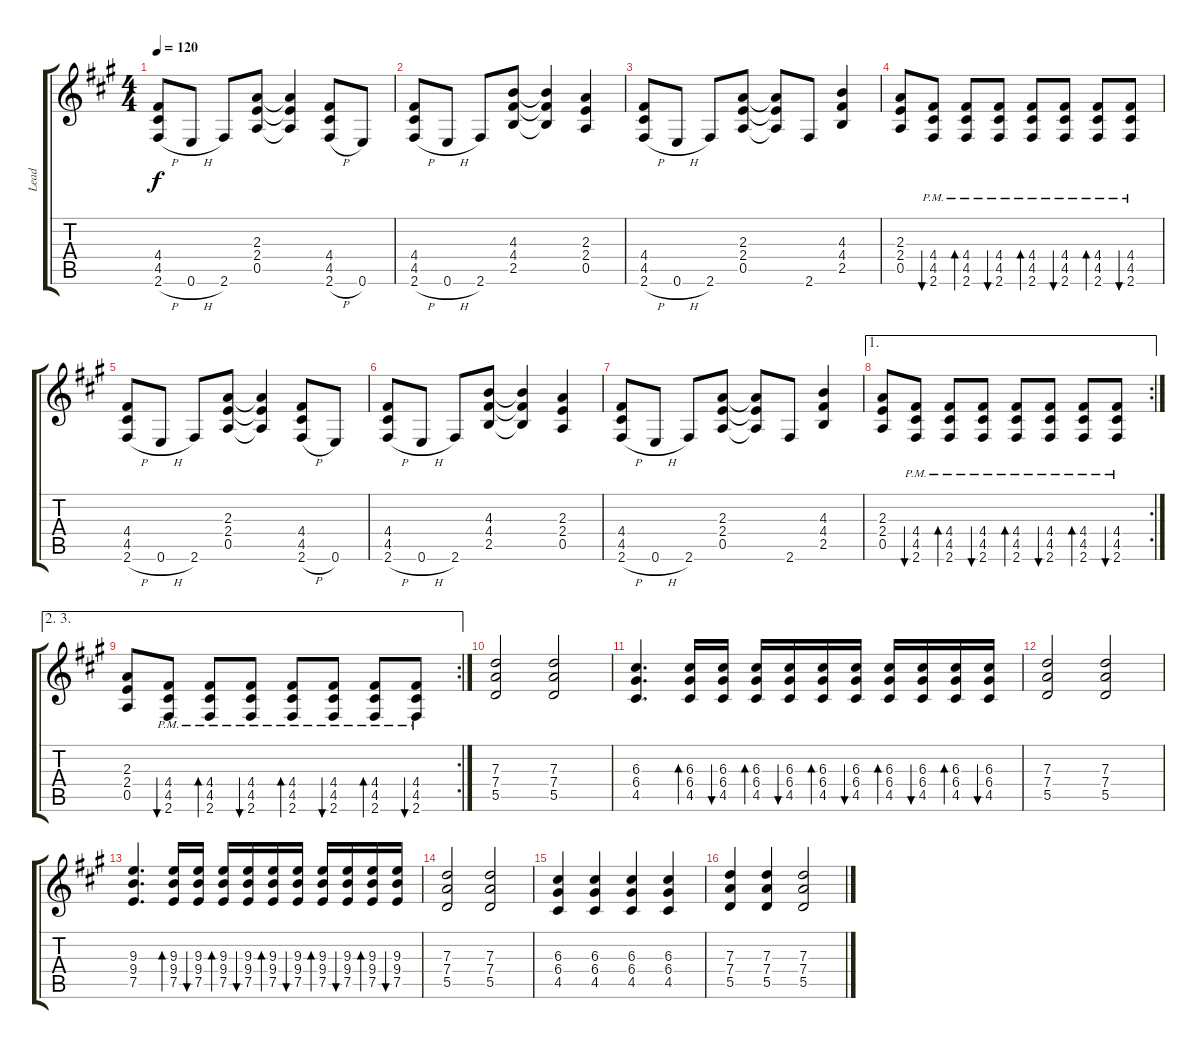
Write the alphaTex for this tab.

\track ("Lead" "Lead") {instrument distortionguitar}
\staff {score tabs}
\tuning (E4 B3 G3 D3 A2 E2) {hide}
\ts (4 4)
\tempo 120
\clef g2
\ks a
(4.4 4.5 2.6{h}).8{dy f} 0.6{h}.8 2.6.8 (2.3 2.4 0.5).8 (2.3{t} 2.4{t} 0.5{t}).4 (4.4 4.5 2.6{h}).8 0.6.8 |
(4.4 4.5 2.6{h}).8 0.6{h}.8 2.6.8 (4.3 4.4 2.5).8 (4.3{t} 4.4{t} 2.5{t}).4 (2.3 2.4 0.5).4 |
(4.4 4.5 2.6{h}).8 0.6{h}.8 2.6.8 (2.3 2.4 0.5).8 (2.3{t} 2.4{t} 0.5{t}).8 2.6.8 (4.3 4.4 2.5).4 |
(2.3 2.4 0.5).8 (4.4{pm} 4.5{pm} 2.6{pm}).8{bu 60} (4.4{pm} 4.5{pm} 2.6{pm}).8{bd 60} (4.4{pm} 4.5{pm} 2.6{pm}).8{bu 60} (4.4{pm} 4.5{pm} 2.6{pm}).8{bd 60} (4.4{pm} 4.5{pm} 2.6{pm}).8{bu 60} (4.4{pm} 4.5{pm} 2.6{pm}).8{bd 60} (4.4{pm} 4.5{pm} 2.6{pm}).8{bu 60} |
(4.4 4.5 2.6{h}).8 0.6{h}.8 2.6.8 (2.3 2.4 0.5).8 (2.3{t} 2.4{t} 0.5{t}).4 (4.4 4.5 2.6{h}).8 0.6.8 |
(4.4 4.5 2.6{h}).8 0.6{h}.8 2.6.8 (4.3 4.4 2.5).8 (4.3{t} 4.4{t} 2.5{t}).4 (2.3 2.4 0.5).4 |
(4.4 4.5 2.6{h}).8 0.6{h}.8 2.6.8 (2.3 2.4 0.5).8 (2.3{t} 2.4{t} 0.5{t}).8 2.6.8 (4.3 4.4 2.5).4 |
\ae 1
\rc 2
(2.3 2.4 0.5).8 (4.4{pm} 4.5{pm} 2.6{pm}).8{bu 60} (4.4{pm} 4.5{pm} 2.6{pm}).8{bd 60} (4.4{pm} 4.5{pm} 2.6{pm}).8{bu 60} (4.4{pm} 4.5{pm} 2.6{pm}).8{bd 60} (4.4{pm} 4.5{pm} 2.6{pm}).8{bu 60} (4.4{pm} 4.5{pm} 2.6{pm}).8{bd 60} (4.4{pm} 4.5{pm} 2.6{pm}).8{bu 60} |
\ae (2 3)
\rc 2
(2.3 2.4 0.5).8 (4.4{pm} 4.5{pm} 2.6{pm}).8{bu 60} (4.4{pm} 4.5{pm} 2.6{pm}).8{bd 60} (4.4{pm} 4.5{pm} 2.6{pm}).8{bu 60} (4.4{pm} 4.5{pm} 2.6{pm}).8{bd 60} (4.4{pm} 4.5{pm} 2.6{pm}).8{bu 60} (4.4{pm} 4.5{pm} 2.6{pm}).8{bd 60} (4.4{pm} 4.5{pm} 2.6{pm}).8{bu 60} |
(7.3 7.4 5.5).2 (7.3 7.4 5.5).2 |
(6.3 6.4 4.5).4{d} (6.3 6.4 4.5).16{bd 60} (6.3 6.4 4.5).16{bu 60} (6.3 6.4 4.5).16{bd 60} (6.3 6.4 4.5).16{bu 60} (6.3 6.4 4.5).16{bd 60} (6.3 6.4 4.5).16{bu 60} (6.3 6.4 4.5).16{bd 60} (6.3 6.4 4.5).16{bu 60} (6.3 6.4 4.5).16{bd 60} (6.3 6.4 4.5).16{bu 60} |
(7.3 7.4 5.5).2 (7.3 7.4 5.5).2 |
(9.3 9.4 7.5).4{d} (9.3 9.4 7.5).16{bd 60} (9.3 9.4 7.5).16{bu 60} (9.3 9.4 7.5).16{bd 60} (9.3 9.4 7.5).16{bu 60} (9.3 9.4 7.5).16{bd 60} (9.3 9.4 7.5).16{bu 60} (9.3 9.4 7.5).16{bd 60} (9.3 9.4 7.5).16{bu 60} (9.3 9.4 7.5).16{bd 60} (9.3 9.4 7.5).16{bu 60} |
(7.3 7.4 5.5).2 (7.3 7.4 5.5).2 |
(6.3 6.4 4.5).4 (6.3 6.4 4.5).4 (6.3 6.4 4.5).4 (6.3 6.4 4.5).4 |
(7.3 7.4 5.5).4 (7.3 7.4 5.5).4 (7.3 7.4 5.5).2
